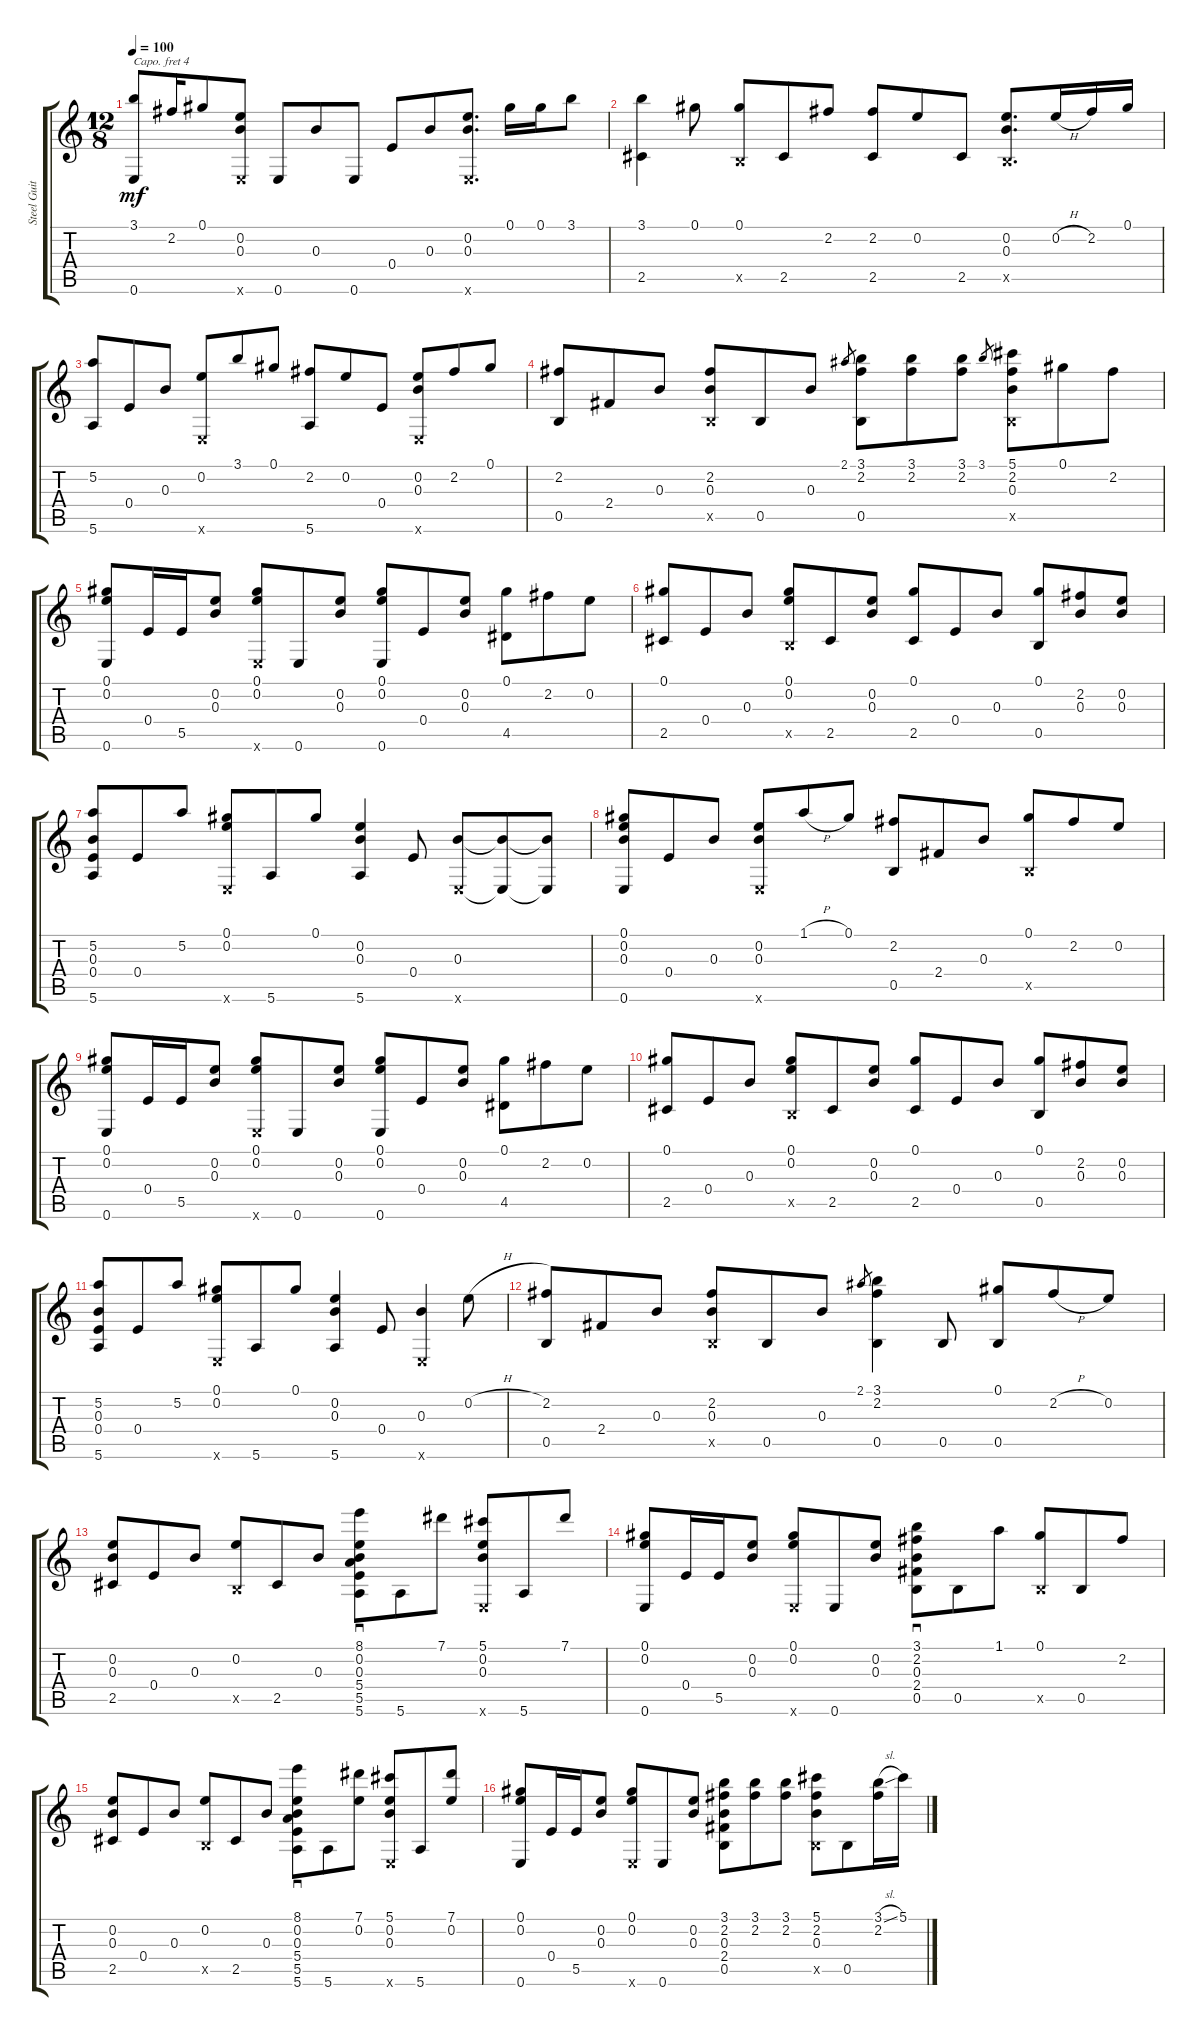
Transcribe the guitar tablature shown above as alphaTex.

\track ("Steel Guitar" "Steel Guit") {instrument acousticguitarsteel}
\staff {score tabs}
\capo 4
\tuning (E4 C4 G3 C3 G2 C2) {hide}
\ts (12 8)
\tempo 100
\clef g2
\ks c
(3.1 0.6).8{dy mf} 2.2.16 0.1.8 (0.2 0.3 0.6{x}).8 0.6.8 0.3.8 0.6.8 0.4.8 0.3.8 (0.2 0.3 0.6{x}).8{d} 0.1.16 0.1.16 3.1.8 |
(3.1 2.5).4 0.1.8 (0.1 0.5{x}).8 2.5.8 2.2.8 (2.2 2.5).8 0.2.8 2.5.8 (0.2 0.3 0.5{x}).8{d} 0.2{h}.16 2.2.16 0.1.16 |
(5.2 5.6).8 0.4.8 0.3.8 (0.2 0.6{x}).8 3.1.8 0.1.8 (2.2 5.6).8 0.2.8 0.4.8 (0.2 0.3 0.6{x}).8 2.2.8 0.1.8 |
(2.2 0.5).8 2.4.8 0.3.8 (2.2 0.3 0.5{x}).8 0.5.8 0.3.8 2.1.8{gr} (3.1 2.2 0.5).8 (3.1 2.2).8 (3.1 2.2).8 3.1.8{gr} (5.1 2.2 0.3 0.5{x}).8 0.1.8 2.2.8 |
(0.1 0.2 0.6).8 0.4.16 5.5.16 (0.2 0.3).8 (0.1 0.2 0.6{x}).8 0.6.8 (0.2 0.3).8 (0.1 0.2 0.6).8 0.4.8 (0.2 0.3).8 (0.1 4.5).8 2.2.8 0.2.8 |
(0.1 2.5).8 0.4.8 0.3.8 (0.1 0.2 0.5{x}).8 2.5.8 (0.2 0.3).8 (0.1 2.5).8 0.4.8 0.3.8 (0.1 0.5).8 (2.2 0.3).8 (0.2 0.3).8 |
(5.2 0.3 0.4 5.6).8 0.4.8 5.2.8 (0.1 0.2 0.6{x}).8 5.6.8 0.1.8 (0.2 0.3 5.6).4 0.4.8 (0.3 0.6{x}).8 (0.3{t} 0.6{t}).8 (0.3{t} 0.6{t}).8 |
(0.1 0.2 0.3 0.6).8 0.4.8 0.3.8 (0.2 0.3 0.6{x}).8 1.1{h}.8 0.1.8 (2.2 0.5).8 2.4.8 0.3.8 (0.1 0.5{x}).8 2.2.8 0.2.8 |
(0.1 0.2 0.6).8 0.4.16 5.5.16 (0.2 0.3).8 (0.1 0.2 0.6{x}).8 0.6.8 (0.2 0.3).8 (0.1 0.2 0.6).8 0.4.8 (0.2 0.3).8 (0.1 4.5).8 2.2.8 0.2.8 |
(0.1 2.5).8 0.4.8 0.3.8 (0.1 0.2 0.5{x}).8 2.5.8 (0.2 0.3).8 (0.1 2.5).8 0.4.8 0.3.8 (0.1 0.5).8 (2.2 0.3).8 (0.2 0.3).8 |
(5.2 0.3 0.4 5.6).8 0.4.8 5.2.8 (0.1 0.2 0.6{x}).8 5.6.8 0.1.8 (0.2 0.3 5.6).4 0.4.8 (0.3 0.6{x}).4 0.2{h}.8 |
(2.2 0.5).8 2.4.8 0.3.8 (2.2 0.3 0.5{x}).8 0.5.8 0.3.8 2.1.8{gr} (3.1 2.2 0.5).4 0.5.8 (0.1 0.5).8 2.2{h}.8 0.2.8 |
(0.2 0.3 2.5).8 0.4.8 0.3.8 (0.2 0.5{x}).8 2.5.8 0.3.8 (8.1 0.2 0.3 5.4 5.5 5.6).8{sd} 5.6.8 7.1.8 (5.1 0.2 0.3 0.6{x}).8 5.6.8 7.1.8 |
(0.1 0.2 0.6).8 0.4.16 5.5.16 (0.2 0.3).8 (0.1 0.2 0.6{x}).8 0.6.8 (0.2 0.3).8 (3.1 2.2 0.3 2.4 0.5).8{sd} 0.5.8 1.1.8 (0.1 0.5{x}).8 0.5.8 2.2.8 |
(0.2 0.3 2.5).8 0.4.8 0.3.8 (0.2 0.5{x}).8 2.5.8 0.3.8 (8.1 0.2 0.3 5.4 5.5 5.6).8{sd} 5.6.8 (7.1 0.2).8 (5.1 0.2 0.3 0.6{x}).8 5.6.8 (7.1 0.2).8 |
(0.1 0.2 0.6).8 0.4.16 5.5.16 (0.2 0.3).8 (0.1 0.2 0.6{x}).8 0.6.8 (0.2 0.3).8 (3.1 2.2 0.3 2.4 0.5).8 (3.1 2.2).8 (3.1 2.2).8 (5.1 2.2 0.3 0.5{x}).8 0.5.8 (3.1{sl} 2.2).16 5.1.16
